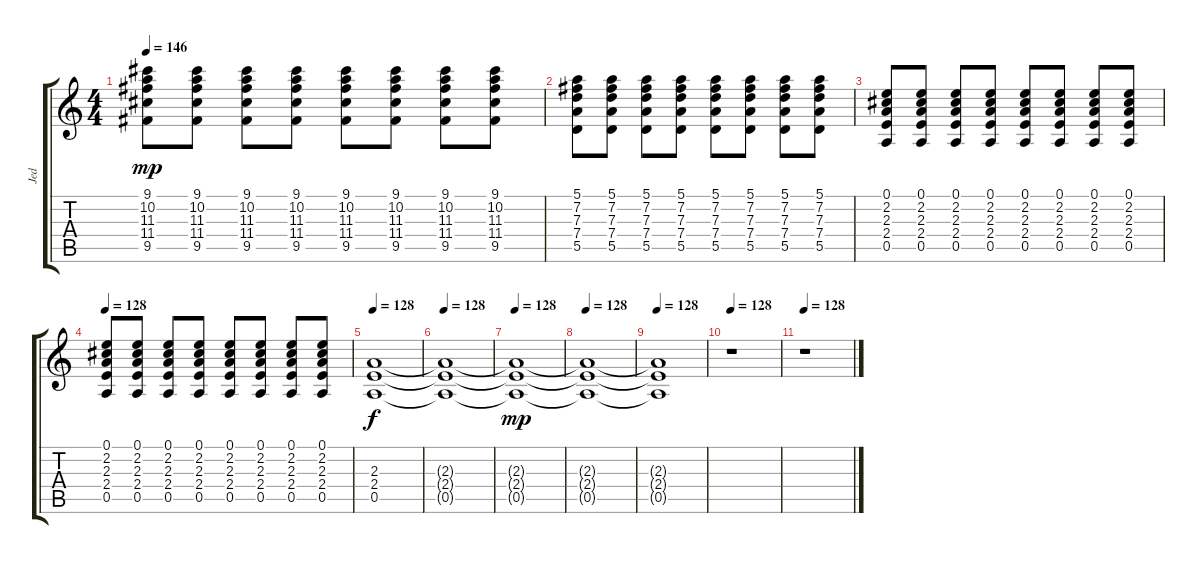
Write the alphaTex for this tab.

\track ("Jed" "Jed") {instrument overdrivenguitar}
\staff {score tabs}
\tuning (E4 B3 G3 D3 A2 E2) {hide}
\ts (4 4)
\tempo 146
\clef g2
\ks c
(9.1 10.2 11.3 11.4 9.5).8{dy mp} (9.1 10.2 11.3 11.4 9.5).8 (9.1 10.2 11.3 11.4 9.5).8 (9.1 10.2 11.3 11.4 9.5).8 (9.1 10.2 11.3 11.4 9.5).8 (9.1 10.2 11.3 11.4 9.5).8 (9.1 10.2 11.3 11.4 9.5).8 (9.1 10.2 11.3 11.4 9.5).8 |
(5.1 7.2 7.3 7.4 5.5).8 (5.1 7.2 7.3 7.4 5.5).8 (5.1 7.2 7.3 7.4 5.5).8 (5.1 7.2 7.3 7.4 5.5).8 (5.1 7.2 7.3 7.4 5.5).8 (5.1 7.2 7.3 7.4 5.5).8 (5.1 7.2 7.3 7.4 5.5).8 (5.1 7.2 7.3 7.4 5.5).8 |
(0.1 2.2 2.3 2.4 0.5).8 (0.1 2.2 2.3 2.4 0.5).8 (0.1 2.2 2.3 2.4 0.5).8 (0.1 2.2 2.3 2.4 0.5).8 (0.1 2.2 2.3 2.4 0.5).8 (0.1 2.2 2.3 2.4 0.5).8 (0.1 2.2 2.3 2.4 0.5).8 (0.1 2.2 2.3 2.4 0.5).8 |
\tempo 128
(0.1 2.2 2.3 2.4 0.5).8 (0.1 2.2 2.3 2.4 0.5).8 (0.1 2.2 2.3 2.4 0.5).8 (0.1 2.2 2.3 2.4 0.5).8 (0.1 2.2 2.3 2.4 0.5).8 (0.1 2.2 2.3 2.4 0.5).8 (0.1 2.2 2.3 2.4 0.5).8 (0.1 2.2 2.3 2.4 0.5).8 |
\tempo 128
(2.3 2.4 0.5).1{dy f} |
\tempo 128
(2.3{t} 2.4{t} 0.5{t}).1 |
\tempo 128
(2.3{t} 2.4{t} 0.5{t}).1{dy mp} |
\tempo 128
(2.3{t} 2.4{t} 0.5{t}).1 |
\tempo 128
(2.3{t} 2.4{t} 0.5{t}).1 |
\tempo 128
r.1 |
\tempo 128
r.1
